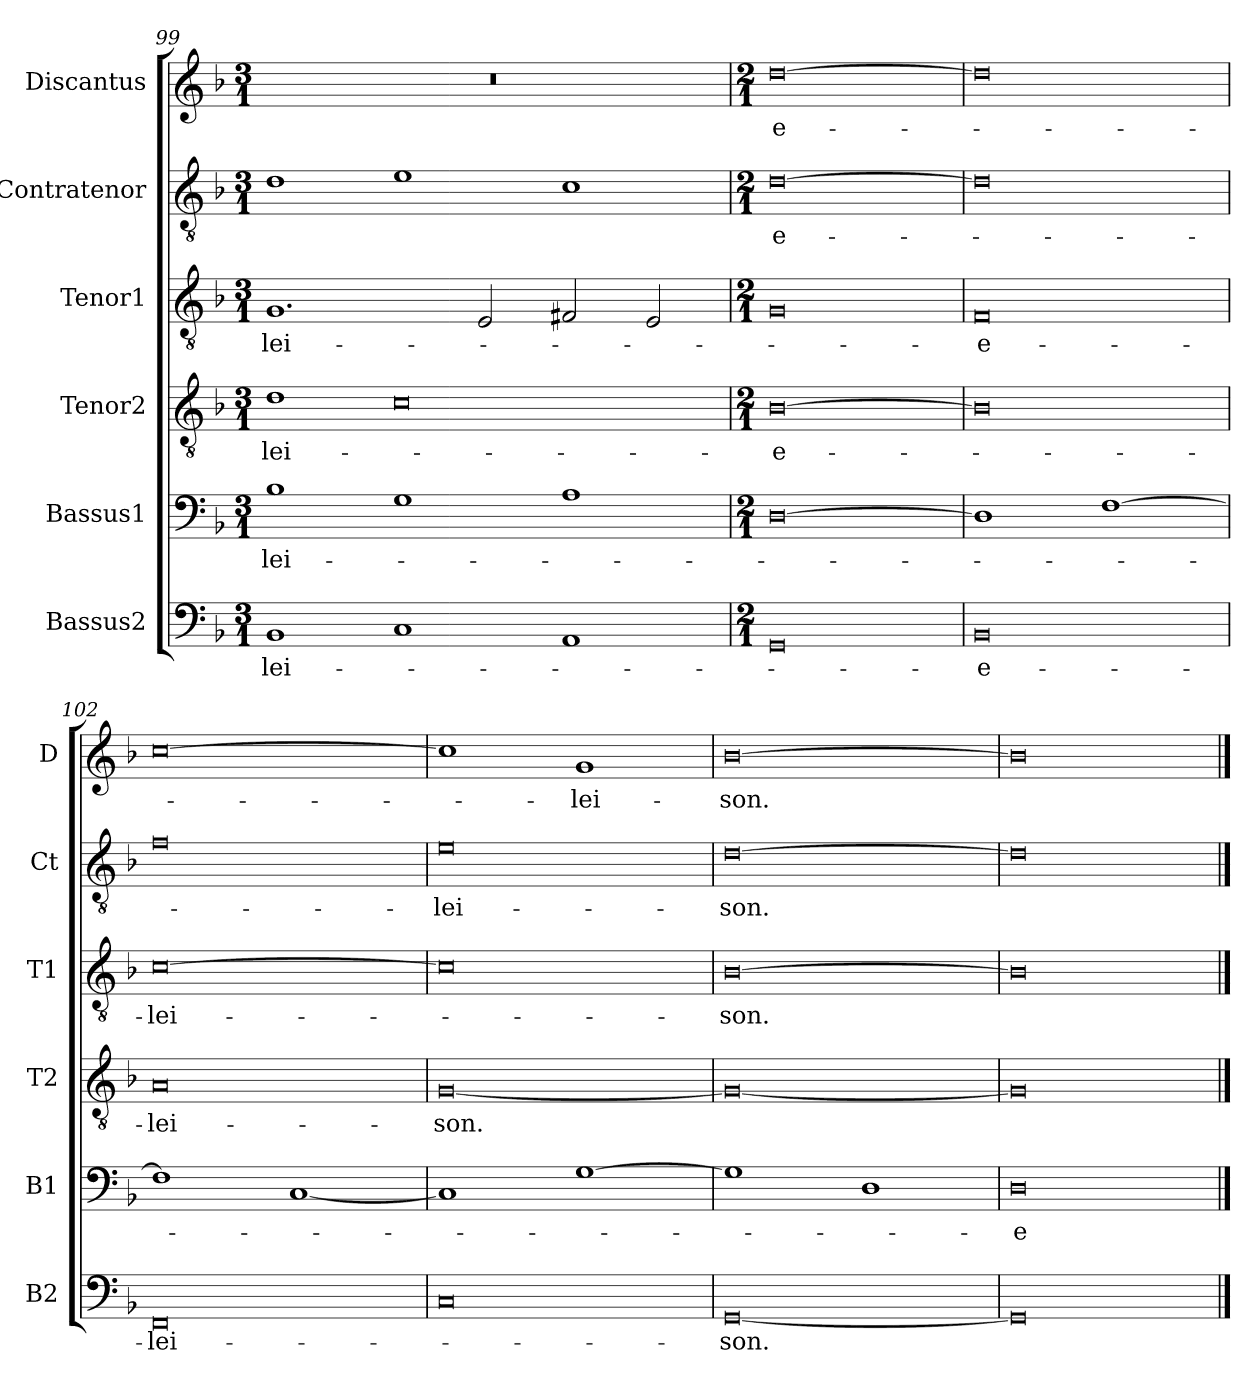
**kern	**text	**kern	**text	**kern	**text	**kern	**text	**kern	**text	**kern	**text
*part6	*part6	*part5	*part5	*part4	*part4	*part3	*part3	*part2	*part2	*part1	*part1
*staff6	*staff6	*staff5	*staff5	*staff4	*staff4	*staff3	*staff3	*staff2	*staff2	*staff1	*staff1
*I"Bassus2	*	*I"Bassus1	*	*I"Tenor2	*	*I"Tenor1	*	*I"Contratenor	*	*I"Discantus	*
*I'B2	*	*I'B1	*	*I'T2	*	*I'T1	*	*I'Ct	*	*I'D	*
*clefF4	*	*clefF4	*	*clefGv2	*	*clefGv2	*	*clefGv2	*	*clefG2	*
*k[b-]	*	*k[b-]	*	*k[b-]	*	*k[b-]	*	*k[b-]	*	*k[b-]	*
*M3/1	*	*M3/1	*	*M3/1	*	*M3/1	*	*M3/1	*	*M3/1	*
=99	=99	=99	=99	=99	=99	=99	=99	=99	=99	=99	=99
1BB-	-lei-	1B-	-lei-	1d	-lei-	1.G	-lei-	1d	.	0.r	.
1C	.	1G	.	0c	.	.	.	1e	.	.	.
.	.	.	.	.	.	2E/	.	.	.	.	.
1AA	.	1A	.	.	.	2F#X/	.	1c	.	.	.
.	.	.	.	.	.	2E/	.	.	.	.	.
=100	=100	=100	=100	=100	=100	=100	=100	=100	=100	=100	=100
*M2/1	*	*M2/1	*	*M2/1	*	*M2/1	*	*M2/1	*	*M2/1	*
0GG	.	[0D	.	[0B-	-e-	0G	.	[0d	-e-	[0dd	-e-
=101	=101	=101	=101	=101	=101	=101	=101	=101	=101	=101	=101
0BB-	-e-	1D]	.	0B-]	.	0F	-e-	0d]	.	0dd]	.
.	.	[1F	.	.	.	.	.	.	.	.	.
=102	=102	=102	=102	=102	=102	=102	=102	=102	=102	=102	=102
0FF	-lei-	1F]	.	0A	-lei-	[0c	-lei-	0f	.	[0cc	.
.	.	[1C	.	.	.	.	.	.	.	.	.
=103	=103	=103	=103	=103	=103	=103	=103	=103	=103	=103	=103
0C	.	1C]	.	[0G	-son.	0c]	.	0e	-lei-	1cc]	.
.	.	[1G	.	.	.	.	.	.	.	1g	-lei-
=104	=104	=104	=104	=104	=104	=104	=104	=104	=104	=104	=104
[0GG	-son.	1G]	.	0G_	.	[0B-	-son.	[0d	-son.	[0b-	-son.
.	.	1D	.	.	.	.	.	.	.	.	.
=105	=105	=105	=105	=105	=105	=105	=105	=105	=105	=105	=105
0GG]	.	0D	-e-	0G]	.	0B-]	.	0d]	.	0b-]	.
==	==	==	==	==	==	==	==	==	==	==	==
*-	*-	*-	*-	*-	*-	*-	*-	*-	*-	*-	*-
